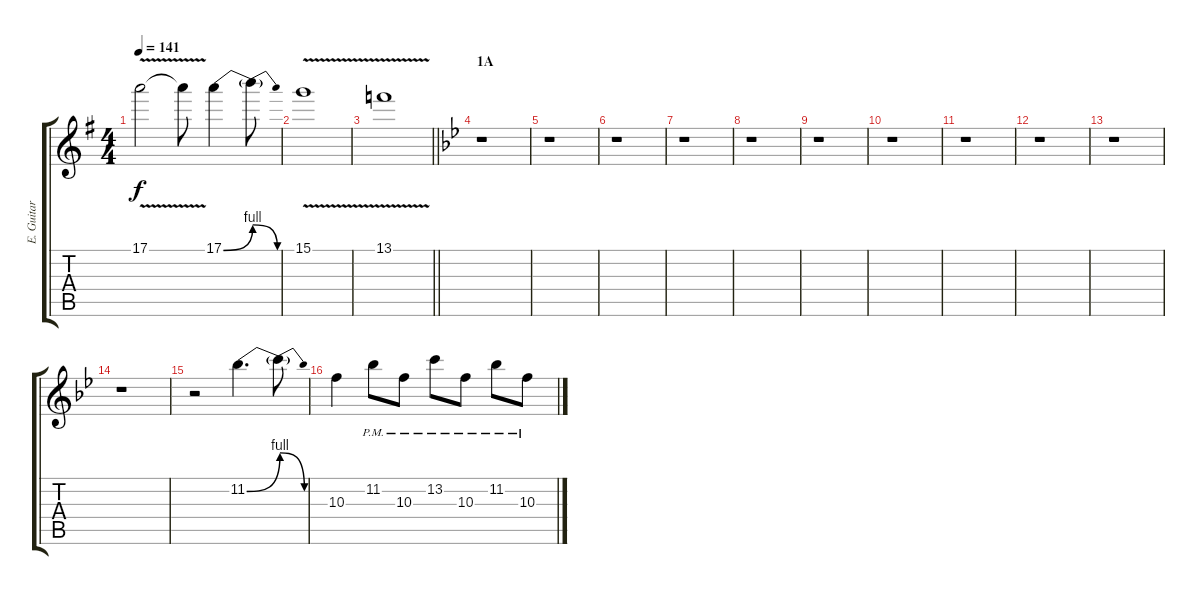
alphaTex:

\track ("E. Guitar I" "E. Guitar ") {instrument overdrivenguitar}
\staff {score tabs}
\tuning (E4 B3 G3 D3 A2 E2) {hide}
\ts (4 4)
\tempo 141
\clef g2
\ks g
17.1{v}.2{dy f} 17.1{t}.8 17.1{be (bend 0 0 60 4)}.4 17.1{be (release 0 4 60 0) t}.8 |
15.1{v}.1 |
\barLineRight lightlight
13.1{v}.1 |
\section ("" "1A")
\ks bb
r.1 |
r.1 |
r.1 |
r.1 |
r.1 |
r.1 |
r.1 |
r.1 |
r.1 |
r.1 |
r.1 |
r.2 11.2{be (bend 0 0 60 4)}.4{d} 11.2{be (release 0 4 60 0) t}.8 |
10.3.4 11.2{pm}.8 10.3{pm}.8 13.2{pm}.8 10.3{pm}.8 11.2{pm}.8 10.3{pm}.8
